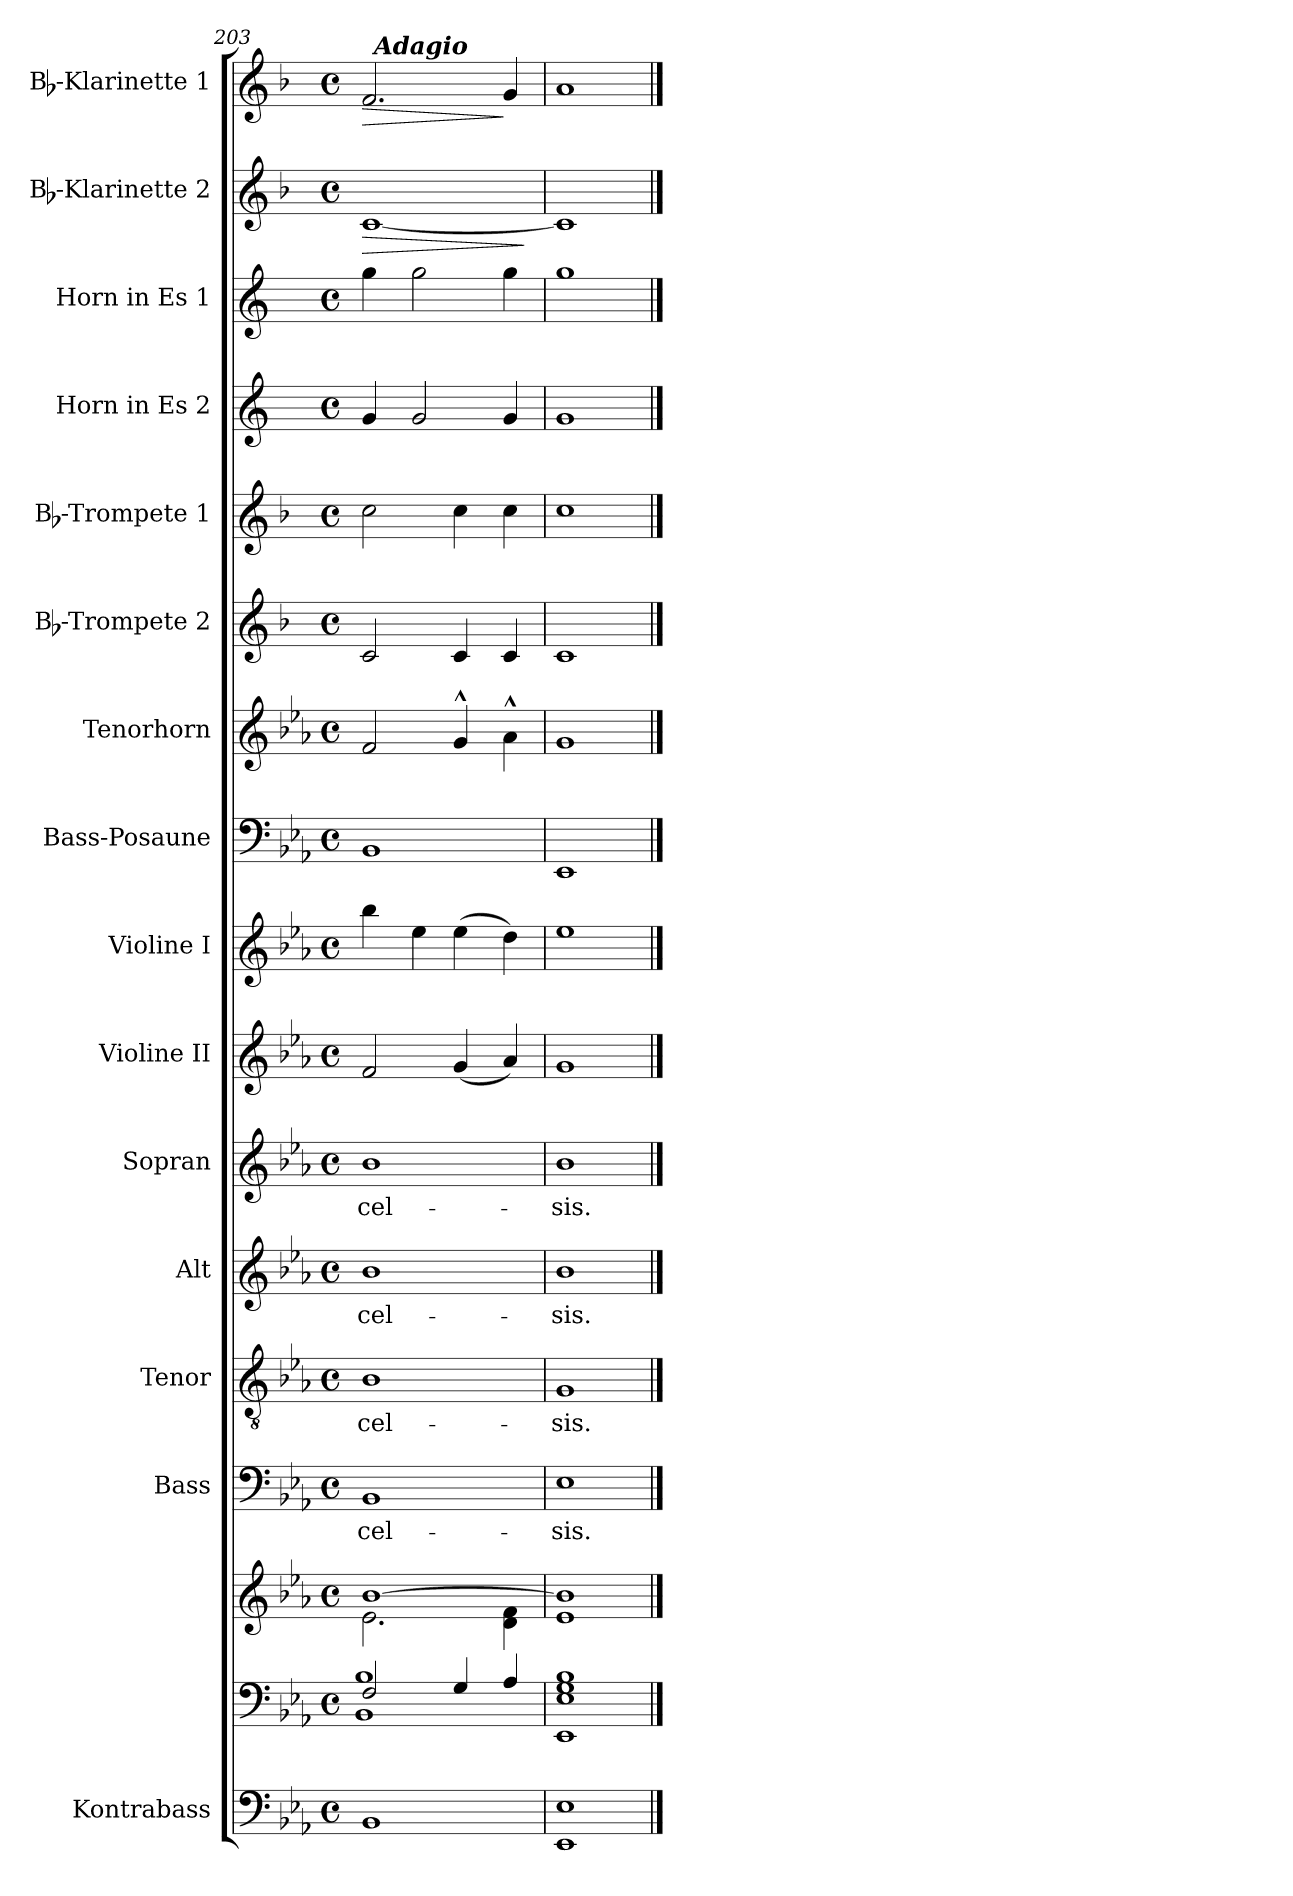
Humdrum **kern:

**kern	**kern	**kern	**kern	**text	**kern	**text	**kern	**text	**kern	**text	**kern	**kern	**kern	**kern	**kern	**kern	**kern	**kern	**kern	**dynam	**kern	**dynam
*part16	*part15	*part15	*part14	*part14	*part13	*part13	*part12	*part12	*part11	*part11	*part10	*part9	*part8	*part7	*part6	*part5	*part4	*part3	*part2	*part2	*part1	*part1
*staff17	*staff16	*staff15	*staff14	*staff14	*staff13	*staff13	*staff12	*staff12	*staff11	*staff11	*staff10	*staff9	*staff8	*staff7	*staff6	*staff5	*staff4	*staff3	*staff2	*staff2	*staff1	*staff1
*I"Kontrabass	*	*	*I"Bass	*	*I"Tenor	*	*I"Alt	*	*I"Sopran	*	*I"Violine II	*I"Violine I	*I"Bass-Posaune	*I"Tenorhorn	*I"Bb-Trompete 2	*I"Bb-Trompete 1	*I"Horn in Es 2	*I"Horn in Es 1	*I"Bb-Klarinette 2	*	*I"Bb-Klarinette 1	*
*I'Kb.	*	*	*I'B.	*	*I'T.	*	*I'A.	*	*I'S.	*	*I'Vl. II	*I'Vl. I	*I'B. Pos.	*I'T. Hrn.	*I'Bb Trp. 2	*I'Bb Trp. 1	*	*	*I'Bb Kl. 2	*	*I'Bb Kl. 1	*
*clefF4	*clefF4	*clefG2	*clefF4	*	*clefGv2	*	*clefG2	*	*clefG2	*	*clefG2	*clefG2	*clefF4	*clefG2	*clefG2	*clefG2	*clefG2	*clefG2	*clefG2	*	*clefG2	*
*ITrd7c12	*	*	*	*	*	*	*	*	*	*	*	*	*	*ITrd8c14	*ITrd1c2	*ITrd1c2	*ITrd5c9	*ITrd5c9	*ITrd1c2	*	*ITrd1c2	*
*k[b-e-a-]	*k[b-e-a-]	*k[b-e-a-]	*k[b-e-a-]	*	*k[b-e-a-]	*	*k[b-e-a-]	*	*k[b-e-a-]	*	*k[b-e-a-]	*k[b-e-a-]	*k[b-e-a-]	*k[b-e-a-]	*k[b-e-a-]	*k[b-e-a-]	*k[b-e-a-]	*k[b-e-a-]	*k[b-e-a-]	*	*k[b-e-a-]	*
*E-:	*E-:	*E-:	*E-:	*	*E-:	*	*E-:	*	*E-:	*	*E-:	*E-:	*E-:	*E-:	*E-:	*E-:	*E-:	*E-:	*E-:	*	*E-:	*
*M4/4	*M4/4	*M4/4	*M4/4	*	*M4/4	*	*M4/4	*	*M4/4	*	*M4/4	*M4/4	*M4/4	*M4/4	*M4/4	*M4/4	*M4/4	*M4/4	*M4/4	*	*M4/4	*
*met(c)	*met(c)	*met(c)	*met(c)	*	*met(c)	*	*met(c)	*	*met(c)	*	*met(c)	*met(c)	*met(c)	*met(c)	*met(c)	*met(c)	*met(c)	*met(c)	*met(c)	*	*met(c)	*
=203	=203	=203	=203	=203	=203	=203	=203	=203	=203	=203	=203	=203	=203	=203	=203	=203	=203	=203	=203	=203	=203	=203
*	*^	*^	*	*	*	*	*	*	*	*	*	*	*	*	*	*	*	*	*	*	*	*
!	!	!	!	!	!	!LO:LY:b	!	!LO:LY:b	!	!LO:LY:b	!	!LO:LY:b	!	!	!	!	!	!	!	!	!	!LO:HP:b	!	!LO:HP:b
*	*	*	*	*	*	*	*	*	*	*	*	*	*	*	*	*	*	*	*	*	*	*	*^	*
1BBB-	2F/	1BB- 1B-	[>1b-	2.e-\	1BB-	-cel-	1B-	-cel-	1b-	-cel-	1b-	-cel-	2f/	4bb-\	1BB-	2F/	2B-/	2b-\	4B-/	4b-\	[1B-	>	2.e-/	32ryy	>
!	!	!	!	!	!	!	!	!	!	!	!	!	!	!	!	!	!	!	!	!	!	!	!	!LO:TX:a:Bi:t=Adagio	!
.	.	.	.	.	.	.	.	.	.	.	.	.	.	.	.	.	.	.	.	.	.	.	.	2ryy	.
.	.	.	.	.	.	.	.	.	.	.	.	.	.	4ee-\	.	.	.	.	2B-/	2b-\	.	.	.	.	.
.	4G/	.	.	.	.	.	.	.	.	.	.	.	(<4g/	(>4ee-\	.	4G^^>/	4B-/	4b-\	.	.	.	.	.	.	.
.	.	.	.	.	.	.	.	.	.	.	.	.	.	.	.	.	.	.	.	.	.	.	.	4...ryy	.
.	4A-/	.	.	4d\ 4f\	.	.	.	.	.	.	.	.	4a-/)	4dd\)	.	4A-^^>\	4B-/	4b-\	4B-/	4b-\	.	.	4f/	.	]
*	*v	*v	*	*	*	*	*	*	*	*	*	*	*	*	*	*	*	*	*	*	*	*	*	*	*
*	*	*v	*v	*	*	*	*	*	*	*	*	*	*	*	*	*	*	*	*	*	*	*	*	*
.	.	.	.	.	.	.	.	.	.	.	.	.	.	.	.	.	.	.	.	]	.	.	.
=204	=204	=204	=204	=204	=204	=204	=204	=204	=204	=204	=204	=204	=204	=204	=204	=204	=204	=204	=204	=204	=204	=204	=204
*	*^	*^	*	*	*	*	*	*	*	*	*	*	*	*	*	*	*	*	*	*	*	*	*
!	!	!	!	!	!	!LO:LY:b	!	!LO:LY:b	!	!LO:LY:b	!	!LO:LY:b	!	!	!	!	!	!	!	!	!	!	!	!	!
*	*	*	*	*	*	*	*	*	*	*	*	*	*	*	*	*	*	*	*	*	*	*	*v	*v	*
1EEE- 1EE-	1E- 1G 1B-	1EE-	1b-]	1e-	1E-	-sis.	1G	-sis.	1b-	-sis.	1b-	-sis.	1g	1ee-	1EE-	1G	1B-	1b-	1B-	1b-	1B-]	.	1g	.
*	*v	*v	*	*	*	*	*	*	*	*	*	*	*	*	*	*	*	*	*	*	*	*	*	*
*	*	*v	*v	*	*	*	*	*	*	*	*	*	*	*	*	*	*	*	*	*	*	*	*
==	==	==	==	==	==	==	==	==	==	==	==	==	==	==	==	==	==	==	==	==	==	==
*-	*-	*-	*-	*-	*-	*-	*-	*-	*-	*-	*-	*-	*-	*-	*-	*-	*-	*-	*-	*-	*-	*-
